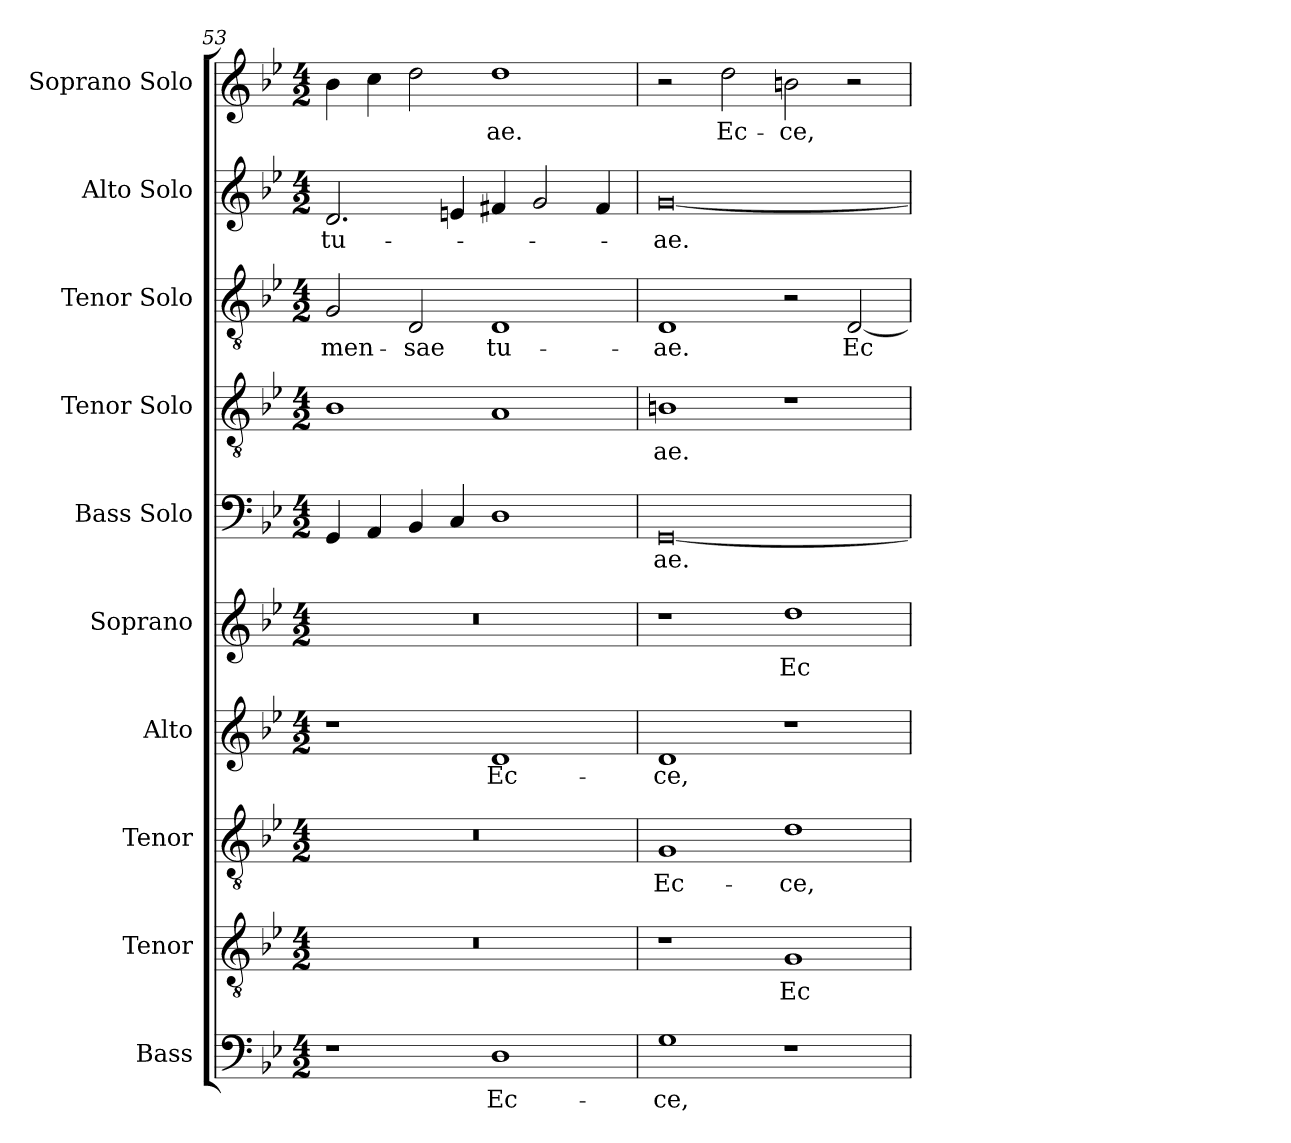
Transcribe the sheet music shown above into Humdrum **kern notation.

**kern	**text	**kern	**text	**kern	**text	**kern	**text	**kern	**text	**kern	**text	**kern	**text	**kern	**text	**kern	**text	**kern	**text
*part10	*part10	*part9	*part9	*part8	*part8	*part7	*part7	*part6	*part6	*part5	*part5	*part4	*part4	*part3	*part3	*part2	*part2	*part1	*part1
*staff10	*staff10	*staff9	*staff9	*staff8	*staff8	*staff7	*staff7	*staff6	*staff6	*staff5	*staff5	*staff4	*staff4	*staff3	*staff3	*staff2	*staff2	*staff1	*staff1
*I"Bass	*	*I"Tenor	*	*I"Tenor	*	*I"Alto	*	*I"Soprano	*	*I"Bass Solo	*	*I"Tenor Solo	*	*I"Tenor Solo	*	*I"Alto Solo	*	*I"Soprano Solo	*
*I'B.	*	*I'T.	*	*I'T.	*	*I'A.	*	*I'S.	*	*I'B.	*	*I'T.	*	*I'T.	*	*I'A.	*	*I'S.	*
*clefF4	*	*clefGv2	*	*clefGv2	*	*clefG2	*	*clefG2	*	*clefF4	*	*clefGv2	*	*clefGv2	*	*clefG2	*	*clefG2	*
*	*	*ITrd7c12	*	*ITrd7c12	*	*	*	*	*	*	*	*ITrd7c12	*	*ITrd7c12	*	*	*	*	*
*k[b-e-]	*	*k[b-e-]	*	*k[b-e-]	*	*k[b-e-]	*	*k[b-e-]	*	*k[b-e-]	*	*k[b-e-]	*	*k[b-e-]	*	*k[b-e-]	*	*k[b-e-]	*
*B-:	*	*B-:	*	*B-:	*	*B-:	*	*B-:	*	*B-:	*	*B-:	*	*B-:	*	*B-:	*	*B-:	*
*M4/2	*	*M4/2	*	*M4/2	*	*M4/2	*	*M4/2	*	*M4/2	*	*M4/2	*	*M4/2	*	*M4/2	*	*M4/2	*
=53	=53	=53	=53	=53	=53	=53	=53	=53	=53	=53	=53	=53	=53	=53	=53	=53	=53	=53	=53
!	!	!LO:N:vis=1	!	!LO:N:vis=1	!	!	!	!LO:N:vis=1	!	!	!	!	!	!	!	!	!	!	!
!	!	!	!	!	!	!	!	!	!	!	!	!	!	!	!LO:LY:b:color=#000000	!	!	!	!
!	!	!	!	!	!	!	!	!	!	!	!	!	!	!	!	!	!LO:LY:b:color=#000000	!	!
1r	.	0r	.	0r	.	1r	.	0r	.	4GGi/	.	1BB-i	.	2GGi/	men-	2.di/	tu-	4b-i\	.
.	.	.	.	.	.	.	.	.	.	4AAi/	.	.	.	.	.	.	.	4cci\	.
!	!	!	!	!	!	!	!	!	!	!	!	!	!	!	!LO:LY:b:color=#000000	!	!	!	!
.	.	.	.	.	.	.	.	.	.	4BB-i/	.	.	.	2DDi/	-sae	.	.	2ddi\	.
.	.	.	.	.	.	.	.	.	.	4Ci/	.	.	.	.	.	4eni/	.	.	.
!	!LO:LY:b:color=#000000	!	!	!	!	!	!	!	!	!	!	!	!	!	!	!	!	!	!
!	!	!	!	!	!	!	!LO:LY:b:color=#000000	!	!	!	!	!	!	!	!	!	!	!	!
!	!	!	!	!	!	!	!	!	!	!	!	!	!	!	!LO:LY:b:color=#000000	!	!	!	!
!	!	!	!	!	!	!	!	!	!	!	!	!	!	!	!	!	!	!	!LO:LY:b:color=#000000
1Di	Ec-	.	.	.	.	1di	Ec-	.	.	1Di	.	1AAi	.	1DDi	tu-	4f#Xi/	.	1ddi	-ae.
.	.	.	.	.	.	.	.	.	.	.	.	.	.	.	.	2gi/	.	.	.
.	.	.	.	.	.	.	.	.	.	.	.	.	.	.	.	4f#i/	.	.	.
=54	=54	=54	=54	=54	=54	=54	=54	=54	=54	=54	=54	=54	=54	=54	=54	=54	=54	=54	=54
!	!LO:LY:b:color=#000000	!	!	!	!	!	!	!	!	!	!	!	!	!	!	!	!	!	!
!	!	!	!	!	!LO:LY:b:color=#000000	!	!	!	!	!	!	!	!	!	!	!	!	!	!
!	!	!	!	!	!	!	!LO:LY:b:color=#000000	!	!	!	!	!	!	!	!	!	!	!	!
!	!	!	!	!	!	!	!	!	!	!	!LO:LY:b:color=#000000	!	!	!	!	!	!	!	!
!	!	!	!	!	!	!	!	!	!	!	!	!	!LO:LY:b:color=#000000	!	!	!	!	!	!
!	!	!	!	!	!	!	!	!	!	!	!	!	!	!	!LO:LY:b:color=#000000	!	!	!	!
!	!	!	!	!	!	!	!	!	!	!	!	!	!	!	!	!	!LO:LY:b:color=#000000	!	!
1Gi	-ce,	1r	.	1GGi	Ec-	1di	-ce,	1r	.	[0GGi	-ae.	1BBni	-ae.	1DDi	-ae.	[0gi	-ae.	2r	.
!	!	!	!	!	!	!	!	!	!	!	!	!	!	!	!	!	!	!	!LO:LY:b:color=#000000
.	.	.	.	.	.	.	.	.	.	.	.	.	.	.	.	.	.	2ddi\	Ec-
!	!	!	!LO:LY:b:color=#000000	!	!	!	!	!	!	!	!	!	!	!	!	!	!	!	!
!	!	!	!	!	!LO:LY:b:color=#000000	!	!	!	!	!	!	!	!	!	!	!	!	!	!
!	!	!	!	!	!	!	!	!	!LO:LY:b:color=#000000	!	!	!	!	!	!	!	!	!	!
!	!	!	!	!	!	!	!	!	!	!	!	!	!	!	!	!	!	!	!LO:LY:b:color=#000000
1r	.	1GGi	Ec-	1Di	-ce,	1r	.	1ddi	Ec-	.	.	1r	.	2r	.	.	.	2bni\	-ce,
!	!	!	!	!	!	!	!	!	!	!	!	!	!	!	!LO:LY:b:color=#000000	!	!	!	!
.	.	.	.	.	.	.	.	.	.	.	.	.	.	[2DDi/	Ec-	.	.	2r	.
=	=	=	=	=	=	=	=	=	=	=	=	=	=	=	=	=	=	=	=
*-	*-	*-	*-	*-	*-	*-	*-	*-	*-	*-	*-	*-	*-	*-	*-	*-	*-	*-	*-
